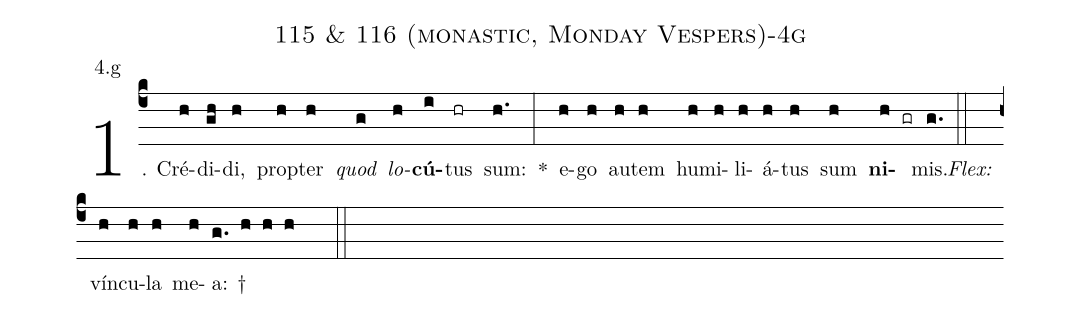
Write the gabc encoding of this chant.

name: 115 & 116 (monastic, Monday Vespers)-4g;
annotation: 4.g;
%%
(c4)1. Cré(h)di(gh)di,(h) prop(h)ter(h) <i>quod</i>(g) <i>lo</i>(h)<b>cú</b>(i)tus(hr) sum:(h.) *(:) e(h)go(h) au(h)tem(h) hu(h)mi(h)li(h)á(h)tus(h) sum(h) <b>ni</b>(h gr)mis.(g.) (::)
<i>Flex:</i>()  vín(h)cu(h)la(h) me(h)a: †(g. h h h  ::)
